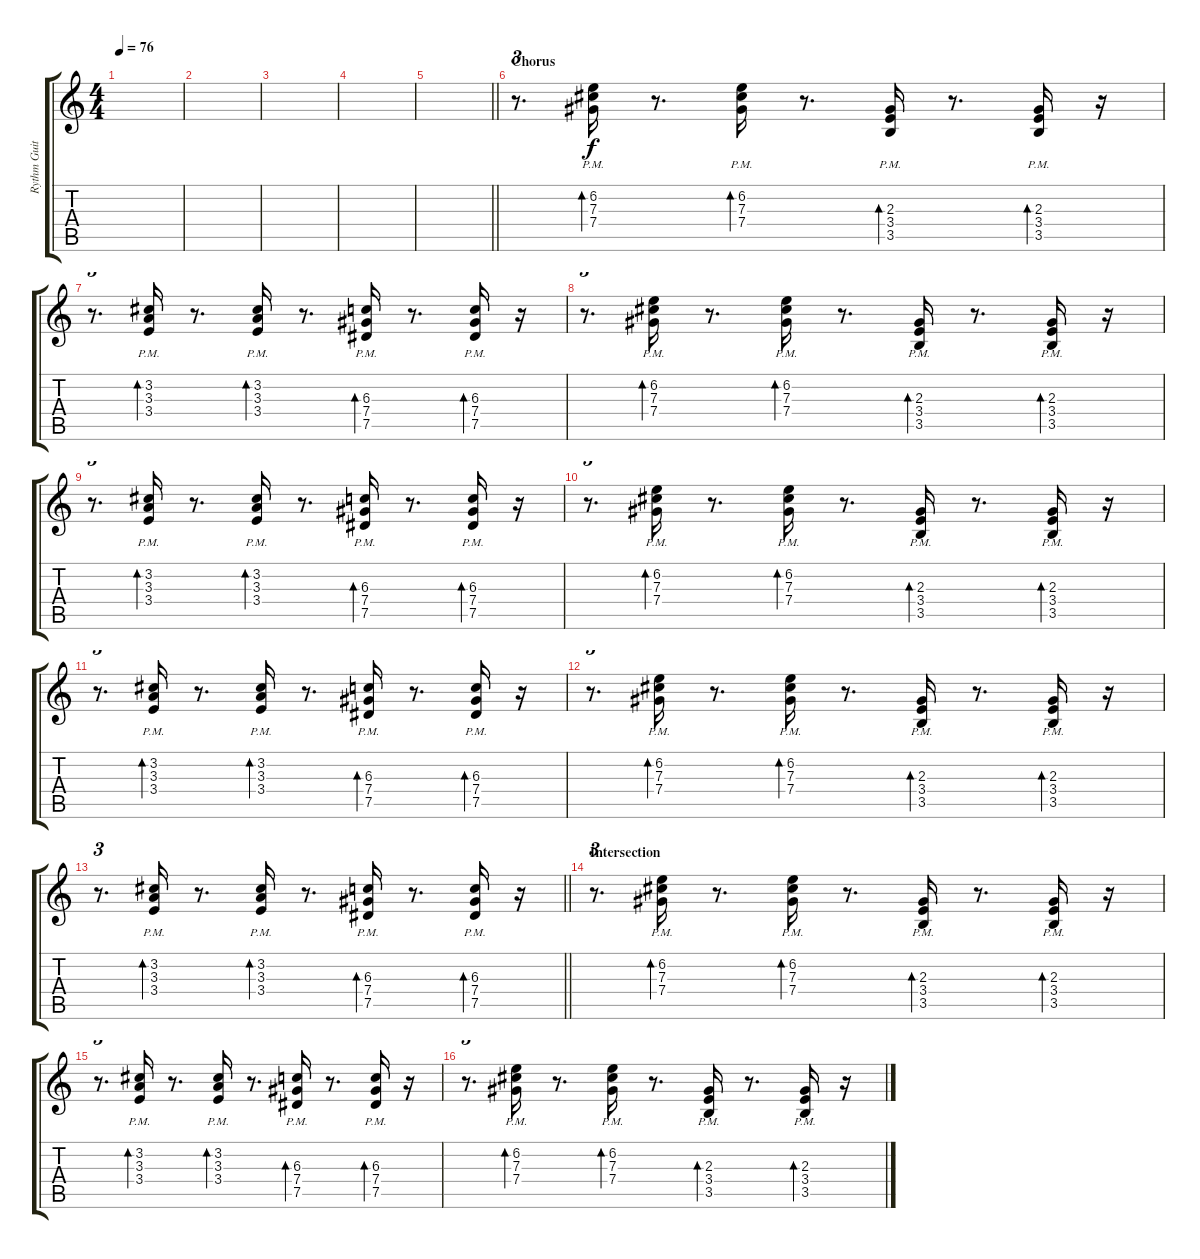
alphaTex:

\track ("Rythm Guitar" "Rythm Guit") {instrument electricguitarclean}
\staff {score tabs}
\tuning (Eb4 Bb3 Gb3 Db3 Ab2 Eb2) {hide}
\ts (4 4)
\tempo 76
\clef g2
\ks c
|
|
|
|
\barLineRight lightlight
|
\section ("" "Chorus")
r.8{d tu (3 2)} (6.2 7.3{pm} 7.4{pm}).16{bd 60} r.8{d} (6.2 7.3 7.4{pm}).16{bd 60} r.8{d} (2.3 3.4{pm} 3.5).16{bd 60} r.8{d} (2.3{pm} 3.4{pm} 3.5).16{bd 60} r.16 |
r.8{d tu (3 2)} (3.2 3.3{pm} 3.4{pm}).16{bd 60} r.8{d} (3.2 3.3 3.4{pm}).16{bd 60} r.8{d} (6.3 7.4{pm} 7.5{pm}).16{bd 60} r.8{d} (6.3 7.4{pm} 7.5).16{bd 60} r.16 |
r.8{d tu (3 2)} (6.2 7.3{pm} 7.4{pm}).16{bd 60} r.8{d} (6.2 7.3 7.4{pm}).16{bd 60} r.8{d} (2.3 3.4{pm} 3.5).16{bd 60} r.8{d} (2.3{pm} 3.4{pm} 3.5).16{bd 60} r.16 |
r.8{d tu (3 2)} (3.2 3.3{pm} 3.4{pm}).16{bd 60} r.8{d} (3.2 3.3 3.4{pm}).16{bd 60} r.8{d} (6.3 7.4{pm} 7.5{pm}).16{bd 60} r.8{d} (6.3 7.4{pm} 7.5).16{bd 60} r.16 |
r.8{d tu (3 2)} (6.2 7.3{pm} 7.4{pm}).16{bd 60} r.8{d} (6.2 7.3 7.4{pm}).16{bd 60} r.8{d} (2.3 3.4{pm} 3.5).16{bd 60} r.8{d} (2.3{pm} 3.4{pm} 3.5).16{bd 60} r.16 |
r.8{d tu (3 2)} (3.2 3.3{pm} 3.4{pm}).16{bd 60} r.8{d} (3.2 3.3 3.4{pm}).16{bd 60} r.8{d} (6.3 7.4{pm} 7.5{pm}).16{bd 60} r.8{d} (6.3 7.4{pm} 7.5).16{bd 60} r.16 |
r.8{d tu (3 2)} (6.2 7.3{pm} 7.4{pm}).16{bd 60} r.8{d} (6.2 7.3 7.4{pm}).16{bd 60} r.8{d} (2.3 3.4{pm} 3.5).16{bd 60} r.8{d} (2.3{pm} 3.4{pm} 3.5).16{bd 60} r.16 |
\barLineRight lightlight
r.8{d tu (3 2)} (3.2 3.3{pm} 3.4{pm}).16{bd 60} r.8{d} (3.2 3.3 3.4{pm}).16{bd 60} r.8{d} (6.3 7.4{pm} 7.5{pm}).16{bd 60} r.8{d} (6.3 7.4{pm} 7.5).16{bd 60} r.16 |
\section ("" "Intersection")
r.8{d tu (3 2)} (6.2 7.3{pm} 7.4{pm}).16{bd 60} r.8{d} (6.2 7.3 7.4{pm}).16{bd 60} r.8{d} (2.3 3.4{pm} 3.5).16{bd 60} r.8{d} (2.3{pm} 3.4{pm} 3.5).16{bd 60} r.16 |
r.8{d tu (3 2)} (3.2 3.3{pm} 3.4{pm}).16{bd 60} r.8{d} (3.2 3.3 3.4{pm}).16{bd 60} r.8{d} (6.3 7.4{pm} 7.5{pm}).16{bd 60} r.8{d} (6.3 7.4{pm} 7.5).16{bd 60} r.16 |
r.8{d tu (3 2)} (6.2 7.3{pm} 7.4{pm}).16{bd 60} r.8{d} (6.2 7.3 7.4{pm}).16{bd 60} r.8{d} (2.3 3.4{pm} 3.5).16{bd 60} r.8{d} (2.3{pm} 3.4{pm} 3.5).16{bd 60} r.16
